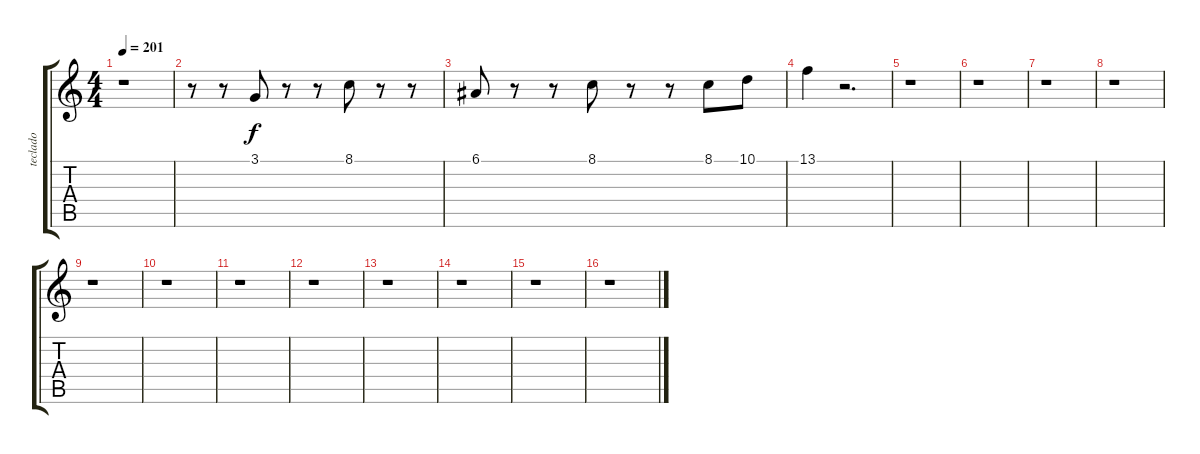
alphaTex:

\track ("teclado" "teclado") {instrument drawbarorgan}
\staff {score tabs}
\tuning (E4 B3 G3 D3 A2 E2) {hide}
\ts (4 4)
\tempo 201
\clef g2
\ks c
r.1{dy f instrument drawbarorgan} |
r.8 r.8 3.1.8 r.8 r.8 8.1.8 r.8 r.8 |
6.1.8 r.8 r.8 8.1.8 r.8 r.8 8.1.8 10.1.8 |
13.1.4 r.2{d} |
r.1 |
r.1 |
r.1 |
r.1 |
r.1 |
r.1 |
r.1 |
r.1 |
r.1 |
r.1 |
r.1 |
r.1
